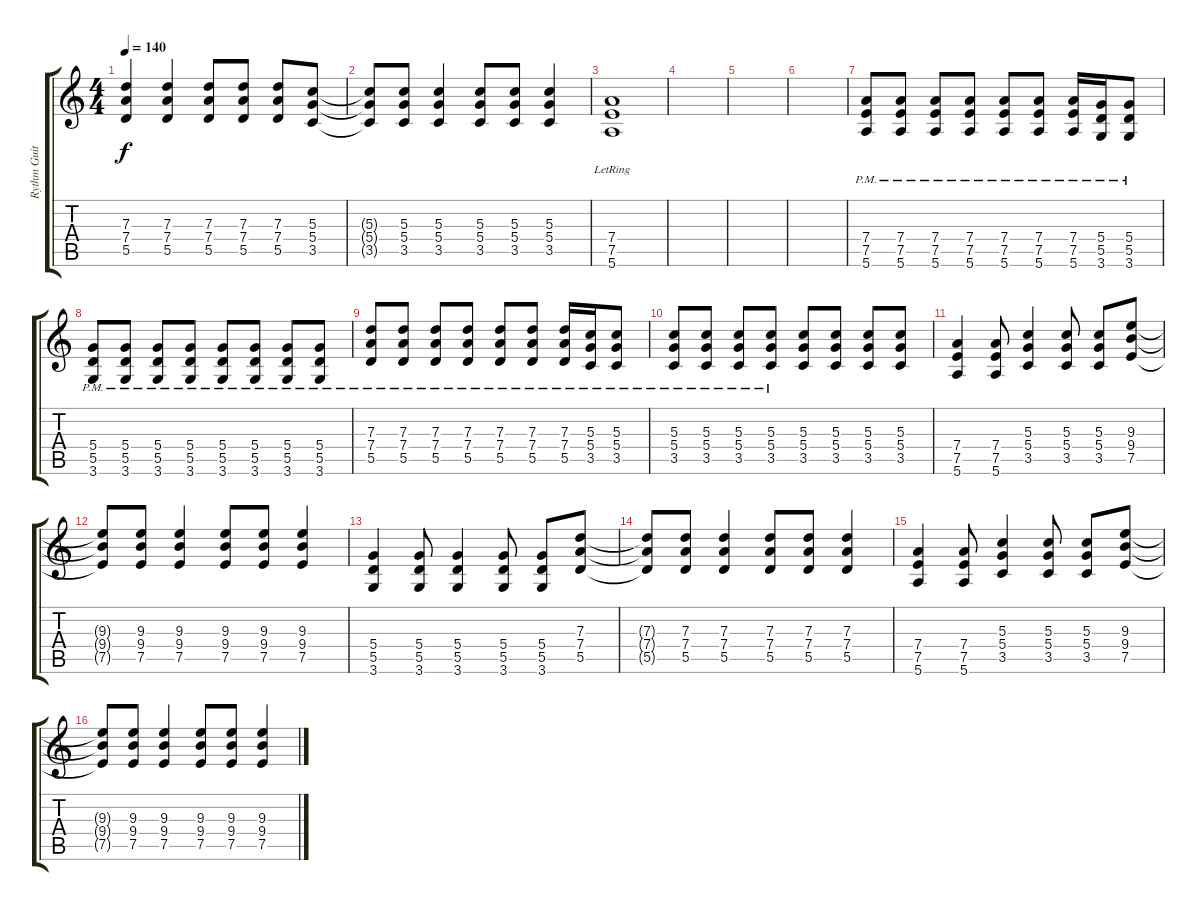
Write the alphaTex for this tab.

\track ("Rythm Guitar (Dexter Holland)" "Rythm Guit") {instrument distortionguitar}
\staff {score tabs}
\tuning (E4 B3 G3 D3 A2 E2) {hide}
\ts (4 4)
\tempo 140
\clef g2
\ks c
(7.3 7.4 5.5).4{dy f} (7.3 7.4 5.5).4 (7.3 7.4 5.5).8 (7.3 7.4 5.5).8 (7.3 7.4 5.5).8 (5.3 5.4 3.5).8 |
(5.3{t} 5.4{t} 3.5{t}).8 (5.3 5.4 3.5).8 (5.3 5.4 3.5).4 (5.3 5.4 3.5).8 (5.3 5.4 3.5).8 (5.3 5.4 3.5).4 |
(7.4{lr} 7.5{lr} 5.6{lr}).1 |
|
|
|
(7.4{pm} 7.5{pm} 5.6{pm}).8 (7.4{pm} 7.5{pm} 5.6{pm}).8 (7.4{pm} 7.5{pm} 5.6{pm}).8 (7.4{pm} 7.5{pm} 5.6{pm}).8 (7.4{pm} 7.5{pm} 5.6{pm}).8 (7.4{pm} 7.5{pm} 5.6{pm}).8 (7.4{pm} 7.5{pm} 5.6{pm}).16 (5.4{pm} 5.5{pm} 3.6{pm}).16 (5.4{pm} 5.5{pm} 3.6{pm}).8 |
(5.4{pm} 5.5{pm} 3.6{pm}).8 (5.4{pm} 5.5{pm} 3.6{pm}).8 (5.4{pm} 5.5{pm} 3.6{pm}).8 (5.4{pm} 5.5{pm} 3.6{pm}).8 (5.4{pm} 5.5{pm} 3.6{pm}).8 (5.4{pm} 5.5{pm} 3.6{pm}).8 (5.4{pm} 5.5{pm} 3.6{pm}).8 (5.4{pm} 5.5{pm} 3.6{pm}).8 |
(7.3{pm} 7.4{pm} 5.5{pm}).8 (7.3{pm} 7.4{pm} 5.5{pm}).8 (7.3{pm} 7.4{pm} 5.5{pm}).8 (7.3{pm} 7.4{pm} 5.5{pm}).8 (7.3{pm} 7.4{pm} 5.5{pm}).8 (7.3{pm} 7.4{pm} 5.5).8 (7.3{pm} 7.4{pm} 5.5{pm}).16 (5.3{pm} 5.4{pm} 3.5{pm}).16 (5.3{pm} 5.4{pm} 3.5{pm}).8 |
(5.3 5.4{pm} 3.5{pm}).8 (5.3 5.4{pm} 3.5{pm}).8 (5.3 5.4 3.5{pm}).8 (5.3 5.4 3.5{pm}).8 (5.3 5.4 3.5).8 (5.3 5.4 3.5).8 (5.3 5.4 3.5).8 (5.3 5.4 3.5).8 |
(7.4 7.5 5.6).4 (7.4 7.5 5.6).8 (5.3 5.4 3.5).4 (5.3 5.4 3.5).8 (5.3 5.4 3.5).8 (9.3 9.4 7.5).8 |
(9.3{t} 9.4{t} 7.5{t}).8 (9.3 9.4 7.5).8 (9.3 9.4 7.5).4 (9.3 9.4 7.5).8 (9.3 9.4 7.5).8 (9.3 9.4 7.5).4 |
(5.4 5.5 3.6).4 (5.4 5.5 3.6).8 (5.4 5.5 3.6).4 (5.4 5.5 3.6).8 (5.4 5.5 3.6).8 (7.3 7.4 5.5).8 |
(7.3{t} 7.4{t} 5.5{t}).8 (7.3 7.4 5.5).8 (7.3 7.4 5.5).4 (7.3 7.4 5.5).8 (7.3 7.4 5.5).8 (7.3 7.4 5.5).4 |
(7.4 7.5 5.6).4 (7.4 7.5 5.6).8 (5.3 5.4 3.5).4 (5.3 5.4 3.5).8 (5.3 5.4 3.5).8 (9.3 9.4 7.5).8 |
(9.3{t} 9.4{t} 7.5{t}).8 (9.3 9.4 7.5).8 (9.3 9.4 7.5).4 (9.3 9.4 7.5).8 (9.3 9.4 7.5).8 (9.3 9.4 7.5).4
